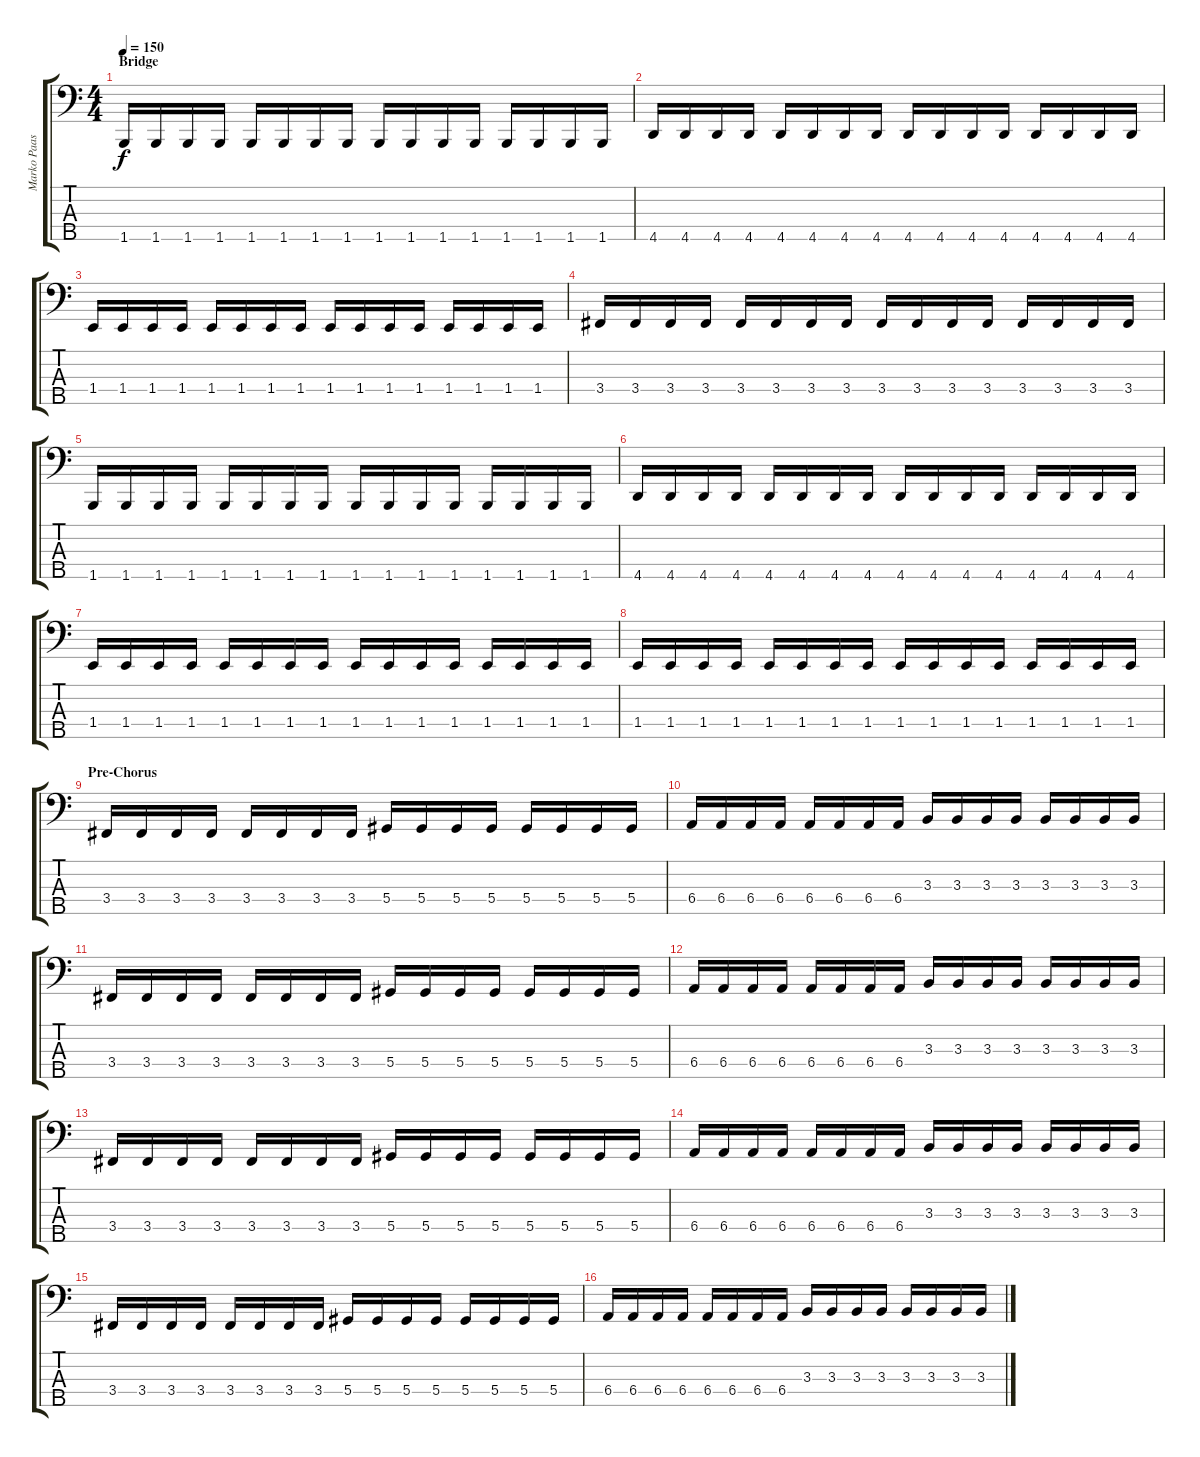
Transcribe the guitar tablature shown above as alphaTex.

\track ("Marko Paasikoski - Bass" "Marko Paas") {instrument electricbasspick}
\staff {score tabs}
\tuning (Gb2 Db2 Ab1 Eb1 Bb0) {hide}
\ts (4 4)
\section ("" "Bridge")
\tempo 150
\clef f4
\ks c
1.5.16{dy f} 1.5.16 1.5.16 1.5.16 1.5.16 1.5.16 1.5.16 1.5.16 1.5.16 1.5.16 1.5.16 1.5.16 1.5.16 1.5.16 1.5.16 1.5.16 |
4.5.16 4.5.16 4.5.16 4.5.16 4.5.16 4.5.16 4.5.16 4.5.16 4.5.16 4.5.16 4.5.16 4.5.16 4.5.16 4.5.16 4.5.16 4.5.16 |
1.4.16 1.4.16 1.4.16 1.4.16 1.4.16 1.4.16 1.4.16 1.4.16 1.4.16 1.4.16 1.4.16 1.4.16 1.4.16 1.4.16 1.4.16 1.4.16 |
3.4.16 3.4.16 3.4.16 3.4.16 3.4.16 3.4.16 3.4.16 3.4.16 3.4.16 3.4.16 3.4.16 3.4.16 3.4.16 3.4.16 3.4.16 3.4.16 |
1.5.16 1.5.16 1.5.16 1.5.16 1.5.16 1.5.16 1.5.16 1.5.16 1.5.16 1.5.16 1.5.16 1.5.16 1.5.16 1.5.16 1.5.16 1.5.16 |
4.5.16 4.5.16 4.5.16 4.5.16 4.5.16 4.5.16 4.5.16 4.5.16 4.5.16 4.5.16 4.5.16 4.5.16 4.5.16 4.5.16 4.5.16 4.5.16 |
1.4.16 1.4.16 1.4.16 1.4.16 1.4.16 1.4.16 1.4.16 1.4.16 1.4.16 1.4.16 1.4.16 1.4.16 1.4.16 1.4.16 1.4.16 1.4.16 |
1.4.16 1.4.16 1.4.16 1.4.16 1.4.16 1.4.16 1.4.16 1.4.16 1.4.16 1.4.16 1.4.16 1.4.16 1.4.16 1.4.16 1.4.16 1.4.16 |
\section ("" "Pre-Chorus")
3.4.16 3.4.16 3.4.16 3.4.16 3.4.16 3.4.16 3.4.16 3.4.16 5.4.16 5.4.16 5.4.16 5.4.16 5.4.16 5.4.16 5.4.16 5.4.16 |
6.4.16 6.4.16 6.4.16 6.4.16 6.4.16 6.4.16 6.4.16 6.4.16 3.3.16 3.3.16 3.3.16 3.3.16 3.3.16 3.3.16 3.3.16 3.3.16 |
3.4.16 3.4.16 3.4.16 3.4.16 3.4.16 3.4.16 3.4.16 3.4.16 5.4.16 5.4.16 5.4.16 5.4.16 5.4.16 5.4.16 5.4.16 5.4.16 |
6.4.16 6.4.16 6.4.16 6.4.16 6.4.16 6.4.16 6.4.16 6.4.16 3.3.16 3.3.16 3.3.16 3.3.16 3.3.16 3.3.16 3.3.16 3.3.16 |
3.4.16 3.4.16 3.4.16 3.4.16 3.4.16 3.4.16 3.4.16 3.4.16 5.4.16 5.4.16 5.4.16 5.4.16 5.4.16 5.4.16 5.4.16 5.4.16 |
6.4.16 6.4.16 6.4.16 6.4.16 6.4.16 6.4.16 6.4.16 6.4.16 3.3.16 3.3.16 3.3.16 3.3.16 3.3.16 3.3.16 3.3.16 3.3.16 |
3.4.16 3.4.16 3.4.16 3.4.16 3.4.16 3.4.16 3.4.16 3.4.16 5.4.16 5.4.16 5.4.16 5.4.16 5.4.16 5.4.16 5.4.16 5.4.16 |
6.4.16 6.4.16 6.4.16 6.4.16 6.4.16 6.4.16 6.4.16 6.4.16 3.3.16 3.3.16 3.3.16 3.3.16 3.3.16 3.3.16 3.3.16 3.3.16
